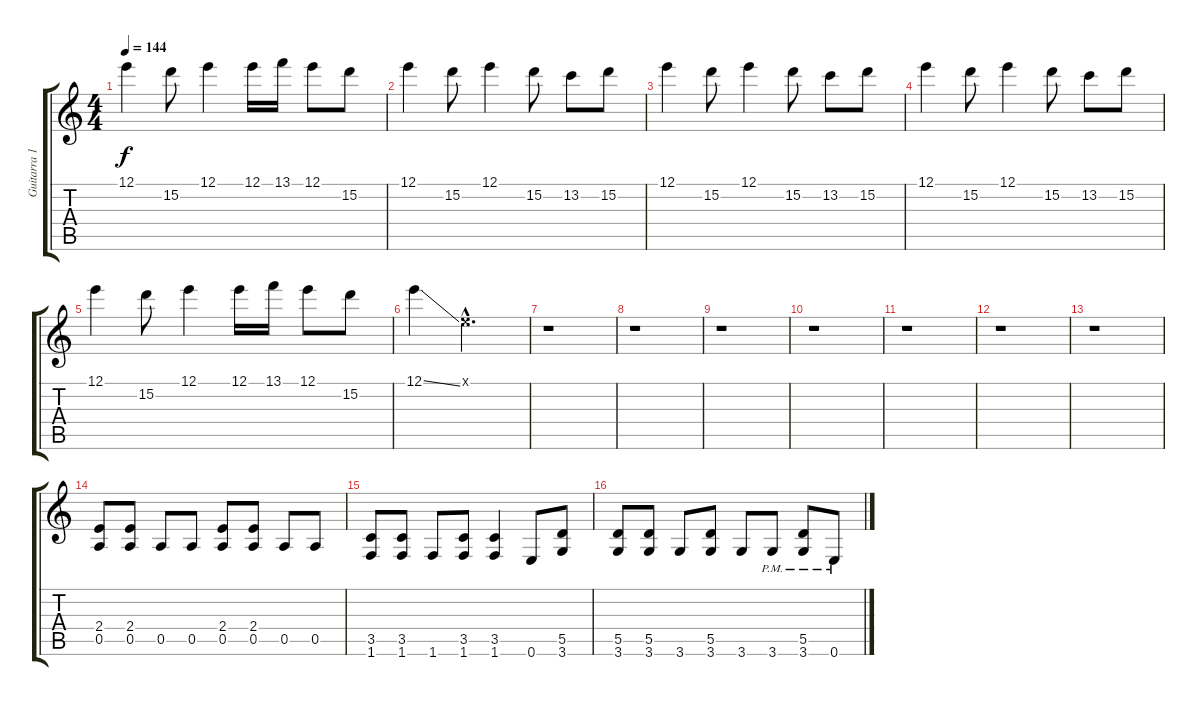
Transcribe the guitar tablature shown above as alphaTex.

\track ("Guitarra 1" "Guitarra 1") {instrument distortionguitar}
\staff {score tabs}
\tuning (E4 B3 G3 D3 A2 E2) {hide}
\ts (4 4)
\tempo 144
\clef g2
\ks c
12.1.4{dy f} 15.2.8 12.1.4 12.1.16 13.1.16 12.1.8 15.2.8 |
12.1.4 15.2.8 12.1.4 15.2.8 13.2.8 15.2.8 |
12.1.4 15.2.8 12.1.4 15.2.8 13.2.8 15.2.8 |
12.1.4 15.2.8 12.1.4 15.2.8 13.2.8 15.2.8 |
12.1.4 15.2.8 12.1.4 12.1.16 13.1.16 12.1.8 15.2.8 |
12.1{ss}.4 0.1{hac x}.2{d} |
r.1 |
r.1 |
r.1 |
r.1 |
r.1 |
r.1 |
r.1 |
(2.4 0.5).8 (2.4 0.5).8 0.5.8 0.5.8 (2.4 0.5).8 (2.4 0.5).8 0.5.8 0.5.8 |
(3.5 1.6).8 (3.5 1.6).8 1.6.8 (3.5 1.6).8 (3.5 1.6).4 0.6.8 (5.5 3.6).8 |
(5.5 3.6).8 (5.5 3.6).8 3.6.8 (5.5 3.6).8 3.6.8 3.6{pm}.8 (5.5{pm} 3.6{pm}).8 0.6{pm}.8
